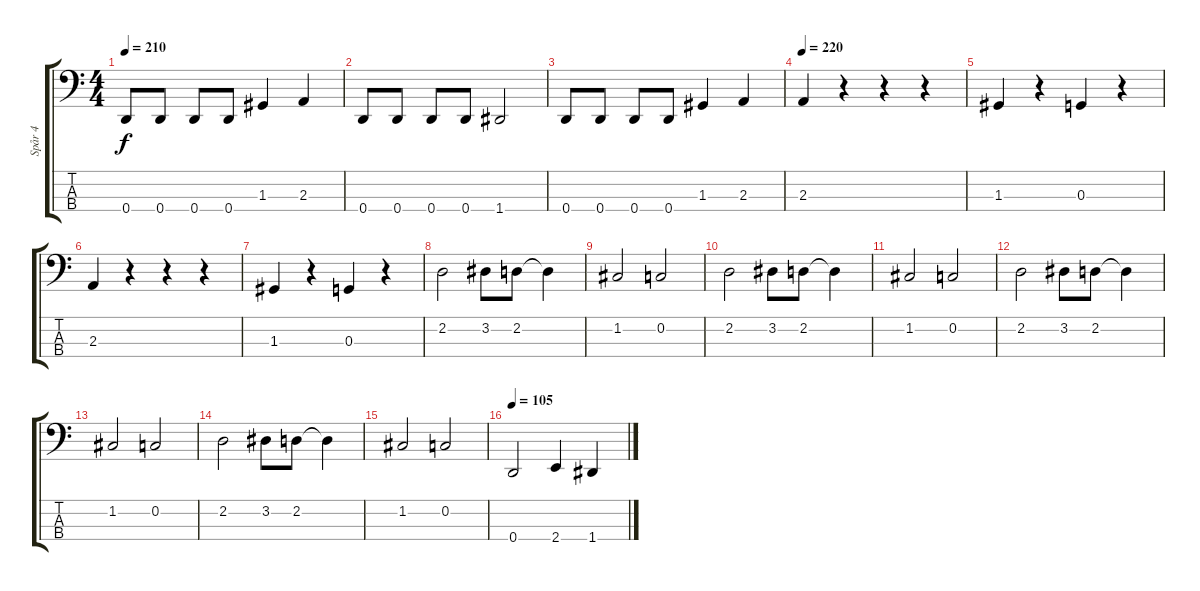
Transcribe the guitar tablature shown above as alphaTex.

\track ("Spår 4" "Spår 4") {instrument electricbassfinger}
\staff {score tabs}
\tuning (F2 C2 G1 D1) {hide}
\ts (4 4)
\tempo 210
\clef f4
\ks c
0.4.8{dy f} 0.4.8 0.4.8 0.4.8 1.3.4 2.3.4 |
0.4.8 0.4.8 0.4.8 0.4.8 1.4.2 |
0.4.8 0.4.8 0.4.8 0.4.8 1.3.4 2.3.4 |
\tempo 220
2.3.4 r.4 r.4 r.4 |
1.3.4 r.4 0.3.4 r.4 |
2.3.4 r.4 r.4 r.4 |
1.3.4 r.4 0.3.4 r.4 |
2.2.2 3.2.8 2.2.8 2.2{t}.4 |
1.2.2 0.2.2 |
2.2.2 3.2.8 2.2.8 2.2{t}.4 |
1.2.2 0.2.2 |
2.2.2 3.2.8 2.2.8 2.2{t}.4 |
1.2.2 0.2.2 |
2.2.2 3.2.8 2.2.8 2.2{t}.4 |
1.2.2 0.2.2 |
\tempo 105
0.4.2 2.4.4 1.4.4
